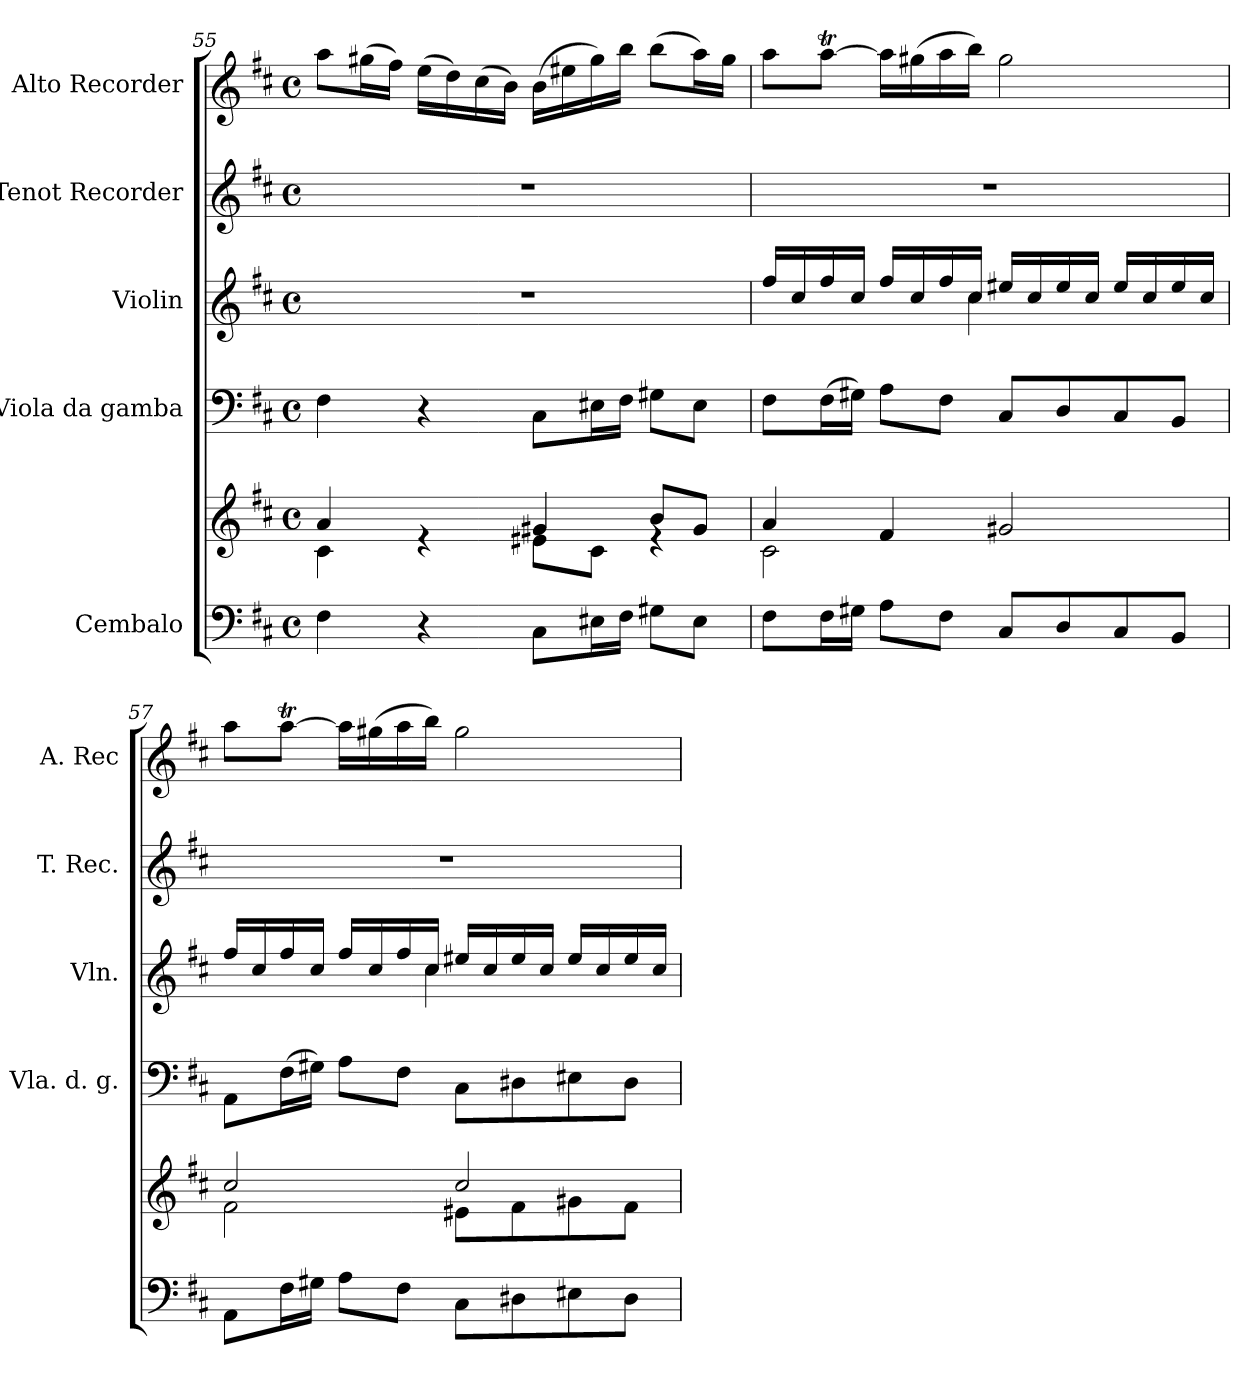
**kern	**kern	**kern	**kern	**kern	**kern
*part5	*part5	*part4	*part3	*part2	*part1
*staff6	*staff5	*staff4	*staff3	*staff2	*staff1
*I"Cembalo	*	*I"Viola da gamba	*I"Violin	*I"Tenot Recorder	*I"Alto Recorder
*	*	*I'Vla. d. g.	*I'Vln.	*I'T. Rec.	*I'A. Rec
!!LO:LB:g=z
*clefF4	*clefG2	*clefF4	*clefG2	*clefG2	*clefG2
*k[f#c#]	*k[f#c#]	*k[f#c#]	*k[f#c#]	*k[f#c#]	*k[f#c#]
*M4/4	*M4/4	*M4/4	*M4/4	*M4/4	*M4/4
*met(c)	*met(c)	*met(c)	*met(c)	*met(c)	*met(c)
=55	=55	=55	=55	=55	=55
*	*^	*	*	*	*
4F#\	4a/	4c#\	4F#\	1r	1r	8aa\L
.	.	.	.	.	.	(16gg#X\L
.	.	.	.	.	.	16ff#\JJ)
4r	4re	4ryy	4r	.	.	(16ee\LL
.	.	.	.	.	.	16dd\)
.	.	.	.	.	.	(16cc#\
.	.	.	.	.	.	16b\JJ)
8C#\L	4g#X/	8e#X\L	8C#\L	.	.	(16b\LL
.	.	.	.	.	.	16ee#X\
16E#X\L	.	8c#\J	16E#X\L	.	.	16gg#\)
16F#\JJ	.	.	16F#\JJ	.	.	16bb\JJ
8G#X\L	8b/L	4re	8G#X\L	.	.	(8bb\L
8E#\J	8g#/J	.	8E#\J	.	.	16aa\L)
.	.	.	.	.	.	16gg#\JJ
=56	=56	=56	=56	=56	=56	=56
*	*	*	*	*^	*	*
8F#\L	4a/	2c#\	8F#\L	16ff#/LL	4..ryy	1r	8aa\L
.	.	.	.	16cc#/	.	.	.
16F#\L	.	.	(16F#\L	16ff#/	.	.	[8aaT\J
16G#X\JJ	.	.	16G#X\JJ)	16cc#/JJ	.	.	.
8A\L	4f#/	.	8A\L	16ff#/LL	.	.	16aa\LL]
.	.	.	.	16cc#/	.	.	(16gg#X\
8F#\J	.	.	8F#\J	16ff#/	.	.	16aa\
.	.	.	.	16cc#/JJ	4cc#\	.	16bb\JJ)
8C#/L	2g#X/	2ryy	8C#/L	16ee#X/LL	.	.	2gg#\
.	.	.	.	16cc#/	.	.	.
8D/	.	.	8D/	16ee#/	.	.	.
.	.	.	.	16cc#/JJ	4ryy	.	.
8C#/	.	.	8C#/	16ee#/LL	.	.	.
.	.	.	.	16cc#/	.	.	.
8BB/J	.	.	8BB/J	16ee#/	.	.	.
.	.	.	.	16cc#/JJ	16ryy	.	.
=57	=57	=57	=57	=57	=57	=57	=57
8AA\L	2cc#/	2f#\	8AA\L	16ff#/LL	4..ryy	1r	8aa\L
.	.	.	.	16cc#/	.	.	.
16F#\L	.	.	(16F#\L	16ff#/	.	.	[8aaT\J
16G#X\JJ	.	.	16G#X\JJ)	16cc#/JJ	.	.	.
8A\L	.	.	8A\L	16ff#/LL	.	.	16aa\LL]
.	.	.	.	16cc#/	.	.	(16gg#X\
8F#\J	.	.	8F#\J	16ff#/	.	.	16aa\
.	.	.	.	16cc#/JJ	4cc#\	.	16bb\JJ)
8C#\L	2cc#/	8e#X\L	8C#\L	16ee#X/LL	.	.	2gg#\
.	.	.	.	16cc#/	.	.	.
8D#X\	.	8f#\	8D#X\	16ee#/	.	.	.
.	.	.	.	16cc#/JJ	4ryy	.	.
8E#X\	.	8g#X\	8E#X\	16ee#/LL	.	.	.
.	.	.	.	16cc#/	.	.	.
8D#\J	.	8f#\J	8D#\J	16ee#/	.	.	.
.	.	.	.	16cc#/JJ	16ryy	.	.
*	*v	*v	*	*v	*v	*	*
=	=	=	=	=	=
*-	*-	*-	*-	*-	*-
